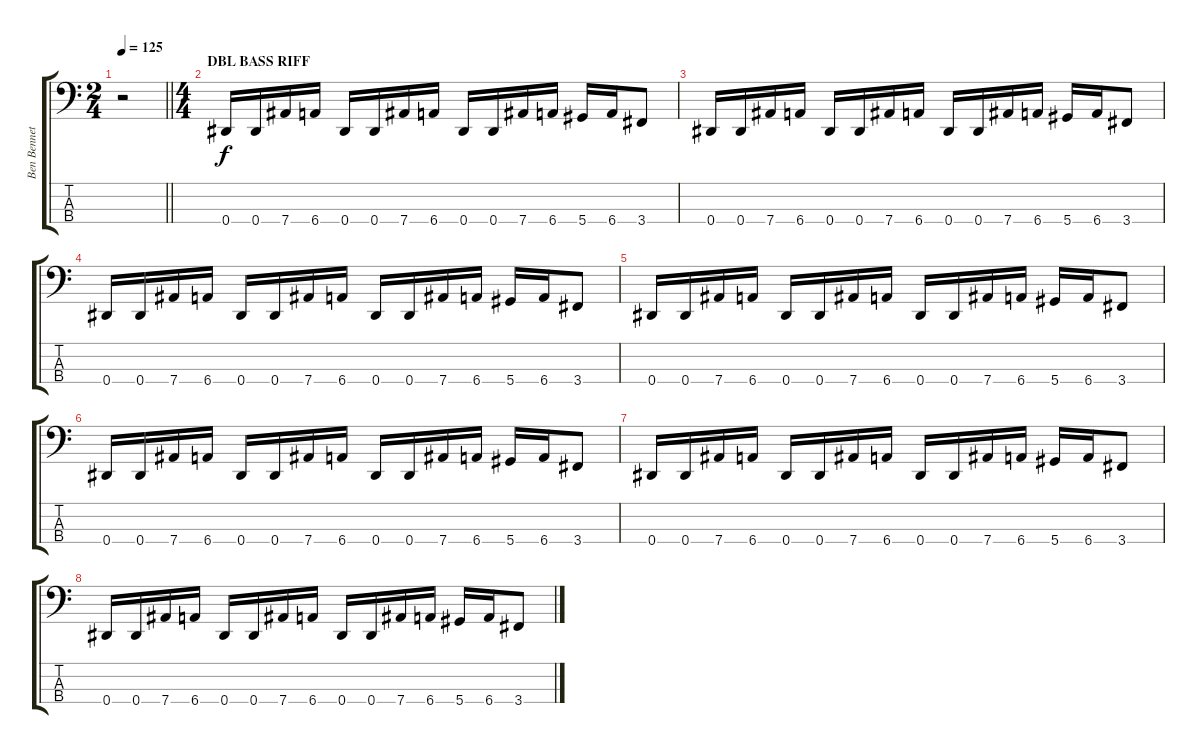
\track ("Ben Bennett" "Ben Bennet") {instrument electricbassfinger}
\staff {score tabs}
\tuning (Gb2 Db2 Ab1 Eb1) {hide}
\ts (2 4)
\tempo 125
\clef f4
\barLineRight lightlight
\ks c
r.2{dy f} |
\ts (4 4)
\section ("" "DBL BASS RIFF")
0.4.16 0.4.16 7.4.16 6.4.16 0.4.16 0.4.16 7.4.16 6.4.16 0.4.16 0.4.16 7.4.16 6.4.16 5.4.16 6.4.16 3.4.8 |
0.4.16 0.4.16 7.4.16 6.4.16 0.4.16 0.4.16 7.4.16 6.4.16 0.4.16 0.4.16 7.4.16 6.4.16 5.4.16 6.4.16 3.4.8 |
0.4.16 0.4.16 7.4.16 6.4.16 0.4.16 0.4.16 7.4.16 6.4.16 0.4.16 0.4.16 7.4.16 6.4.16 5.4.16 6.4.16 3.4.8 |
0.4.16 0.4.16 7.4.16 6.4.16 0.4.16 0.4.16 7.4.16 6.4.16 0.4.16 0.4.16 7.4.16 6.4.16 5.4.16 6.4.16 3.4.8 |
0.4.16 0.4.16 7.4.16 6.4.16 0.4.16 0.4.16 7.4.16 6.4.16 0.4.16 0.4.16 7.4.16 6.4.16 5.4.16 6.4.16 3.4.8 |
0.4.16 0.4.16 7.4.16 6.4.16 0.4.16 0.4.16 7.4.16 6.4.16 0.4.16 0.4.16 7.4.16 6.4.16 5.4.16 6.4.16 3.4.8 |
0.4.16 0.4.16 7.4.16 6.4.16 0.4.16 0.4.16 7.4.16 6.4.16 0.4.16 0.4.16 7.4.16 6.4.16 5.4.16 6.4.16 3.4.8
